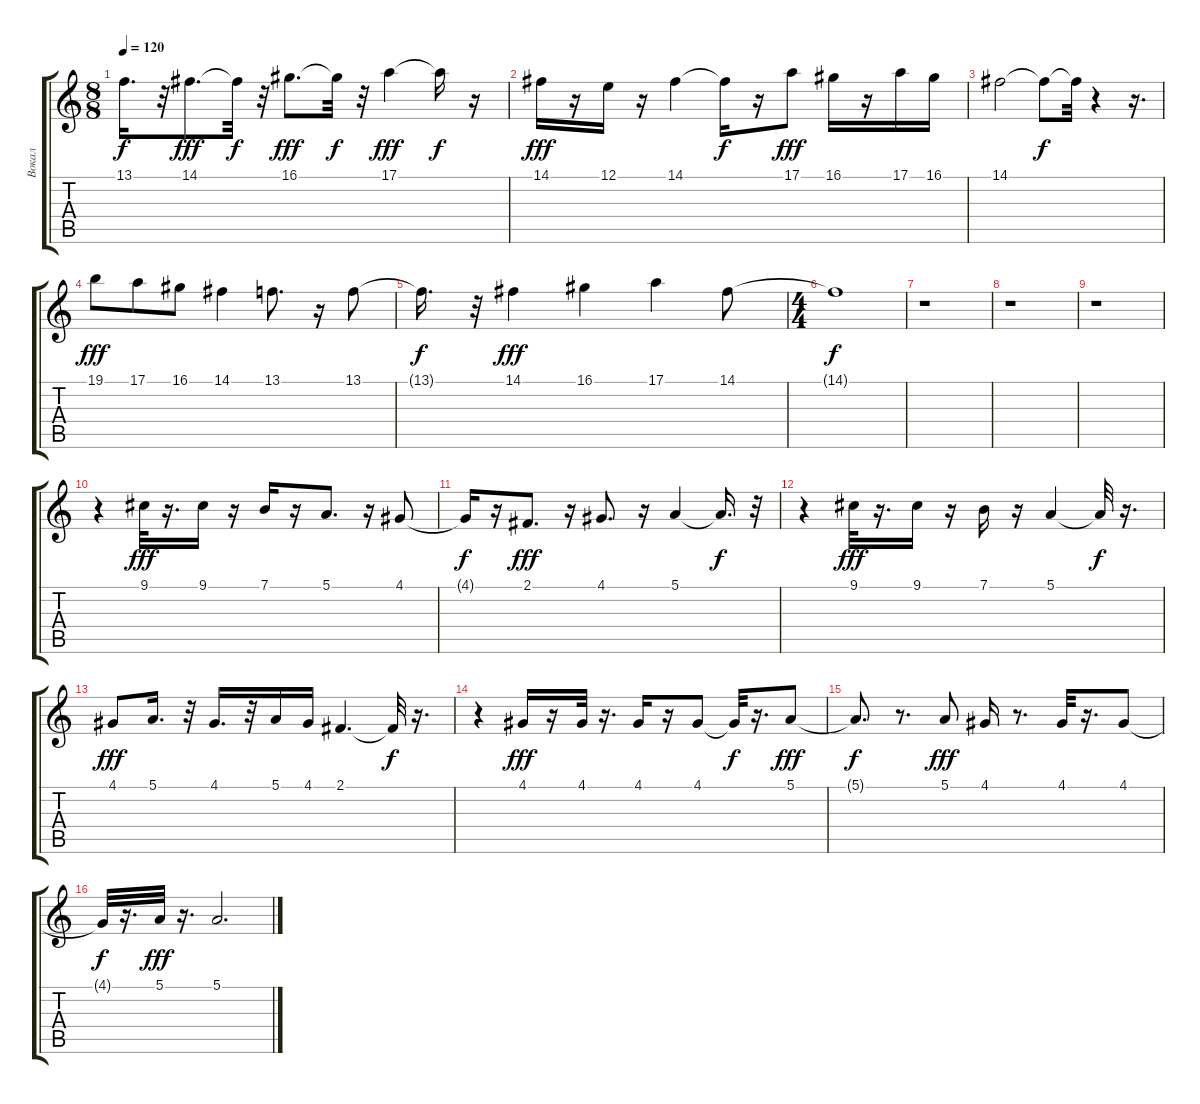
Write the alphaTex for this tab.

\track ("Вокал" "Вокал") {instrument fx5brightness}
\staff {score tabs}
\tuning (E4 B3 G3 D3 A2 E2) {hide}
\ts (8 8)
\tempo 120
\clef g2
\ks c
13.1{t}.16{d dy f} r.32 14.1.8{d dy fff} 14.1{t}.32{dy f} r.32 16.1.8{d dy fff} 16.1{t}.32{dy f} r.32 17.1.4{dy fff} 17.1{t}.16{dy f} r.16 |
14.1.16{dy fff} r.16 12.1.16 r.16 14.1.4 14.1{t}.16{dy f} r.16 17.1.8{dy fff} 16.1.16 r.16 17.1.16 16.1.16 |
14.1.2 14.1{t}.8{dy f} 14.1{t}.32 r.4 r.16{d} |
19.1.8{dy fff} 17.1.8 16.1.8 14.1.4 13.1.8{d} r.16 13.1.8 |
13.1{t}.16{d dy f} r.32 14.1.4{dy fff} 16.1.4 17.1.4 14.1.8 |
\ts (4 4)
14.1{t}.1{dy f} |
r.1 |
r.1 |
r.1 |
r.4 9.1.32{dy fff} r.16{d} 9.1.16 r.16 7.1.16 r.16 5.1.8{d} r.16 4.1.8 |
4.1{t}.16{dy f} r.16 2.1.8{d dy fff} r.16 4.1.8{d} r.16 5.1.4 5.1{t}.16{d dy f} r.32 |
r.4 9.1.32{dy fff} r.16{d} 9.1.16 r.16 7.1.16 r.16 5.1.4 5.1{t}.32{dy f} r.16{d} |
4.1.8{dy fff} 5.1.16{d} r.32 4.1.16{d} r.32 5.1.16 4.1.16 2.1.4{d} 2.1{t}.32{dy f} r.16{d} |
r.4 4.1.16{dy fff} r.16 4.1.32 r.16{d} 4.1.16 r.16 4.1.8 4.1{t}.32{dy f} r.16{d} 5.1.8{dy fff} |
5.1{t}.8{d dy f} r.8{d} 5.1.8{dy fff} 4.1.16 r.8{d} 4.1.32 r.16{d} 4.1.8 |
4.1{t}.32{dy f} r.16{d} 5.1.32{dy fff} r.16{d} 5.1.2{d}
